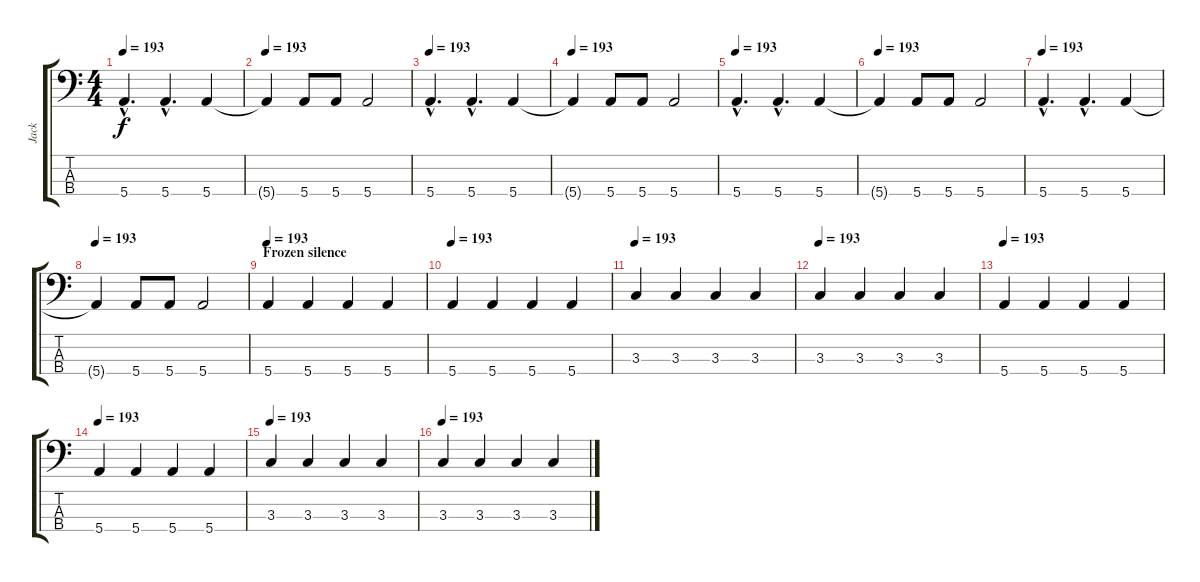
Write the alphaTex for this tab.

\track ("Jack" "Jack") {instrument electricbassfinger}
\staff {score tabs}
\tuning (G2 D2 A1 E1) {hide}
\ts (4 4)
\tempo 193
\clef f4
\ks c
5.4{hac}.4{d dy f} 5.4{hac}.4{d} 5.4.4 |
\tempo 193
5.4{t}.4 5.4.8 5.4.8 5.4.2 |
\tempo 193
5.4{hac}.4{d} 5.4{hac}.4{d} 5.4.4 |
\tempo 193
5.4{t}.4 5.4.8 5.4.8 5.4.2 |
\tempo 193
5.4{hac}.4{d} 5.4{hac}.4{d} 5.4.4 |
\tempo 193
5.4{t}.4 5.4.8 5.4.8 5.4.2 |
\tempo 193
5.4{hac}.4{d} 5.4{hac}.4{d} 5.4.4 |
\tempo 193
5.4{t}.4 5.4.8 5.4.8 5.4.2 |
\section ("" "Frozen silence")
\tempo 193
5.4.4 5.4.4 5.4.4 5.4.4 |
\tempo 193
5.4.4 5.4.4 5.4.4 5.4.4 |
\tempo 193
3.3.4 3.3.4 3.3.4 3.3.4 |
\tempo 193
3.3.4 3.3.4 3.3.4 3.3.4 |
\tempo 193
5.4.4 5.4.4 5.4.4 5.4.4 |
\tempo 193
5.4.4 5.4.4 5.4.4 5.4.4 |
\tempo 193
3.3.4 3.3.4 3.3.4 3.3.4 |
\tempo 193
3.3.4 3.3.4 3.3.4 3.3.4
